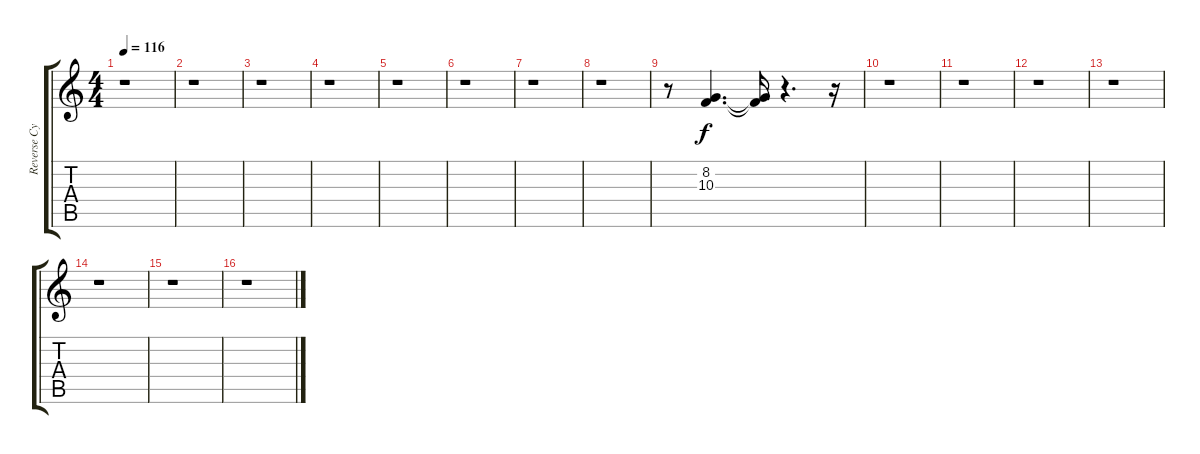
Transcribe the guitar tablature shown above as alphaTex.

\track ("Reverse Cymbal" "Reverse Cy") {instrument reversecymbal}
\staff {score tabs}
\tuning (E4 B3 G3 D3 A2 E2) {hide}
\ts (4 4)
\tempo 116
\clef g2
\ks c
r.1{dy f} |
r.1 |
r.1 |
r.1 |
r.1 |
r.1 |
r.1 |
r.1 |
r.8 (8.2 10.3).4{d} (8.2{t} 10.3{t}).16 r.4{d} r.16 |
r.1 |
r.1 |
r.1 |
r.1 |
r.1 |
r.1 |
r.1
